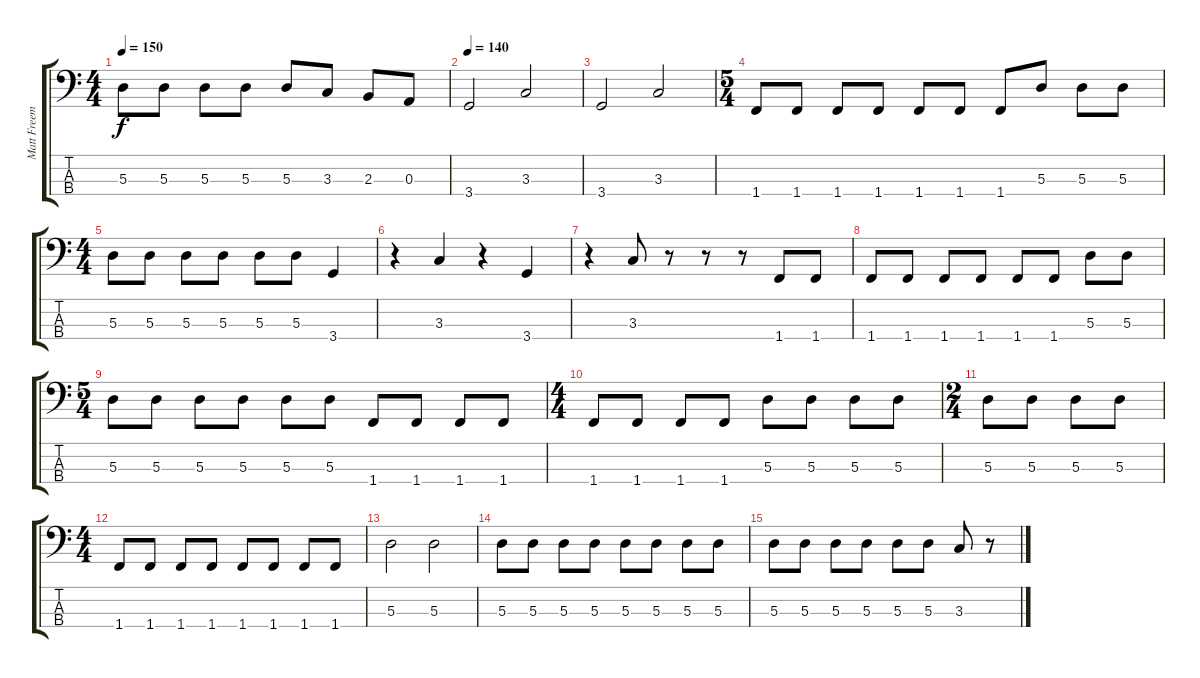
\track ("Matt Freeman" "Matt Freem") {instrument electricbasspick}
\staff {score tabs}
\tuning (G2 D2 A1 E1) {hide}
\ts (4 4)
\tempo 150
\clef f4
\ks c
5.3.8{dy f} 5.3.8 5.3.8 5.3.8 5.3.8 3.3.8 2.3.8 0.3.8 |
\tempo 140
3.4.2 3.3.2 |
3.4.2 3.3.2 |
\ts (5 4)
1.4.8 1.4.8 1.4.8 1.4.8 1.4.8 1.4.8 1.4.8 5.3.8 5.3.8 5.3.8 |
\ts (4 4)
5.3.8 5.3.8 5.3.8 5.3.8 5.3.8 5.3.8 3.4.4 |
r.4 3.3.4 r.4 3.4.4 |
r.4 3.3.8 r.8 r.8 r.8 1.4.8 1.4.8 |
1.4.8 1.4.8 1.4.8 1.4.8 1.4.8 1.4.8 5.3.8 5.3.8 |
\ts (5 4)
5.3.8 5.3.8 5.3.8 5.3.8 5.3.8 5.3.8 1.4.8 1.4.8 1.4.8 1.4.8 |
\ts (4 4)
1.4.8 1.4.8 1.4.8 1.4.8 5.3.8 5.3.8 5.3.8 5.3.8 |
\ts (2 4)
5.3.8 5.3.8 5.3.8 5.3.8 |
\ts (4 4)
1.4.8 1.4.8 1.4.8 1.4.8 1.4.8 1.4.8 1.4.8 1.4.8 |
5.3.2 5.3.2 |
5.3.8 5.3.8 5.3.8 5.3.8 5.3.8 5.3.8 5.3.8 5.3.8 |
5.3.8 5.3.8 5.3.8 5.3.8 5.3.8 5.3.8 3.3.8 r.8
